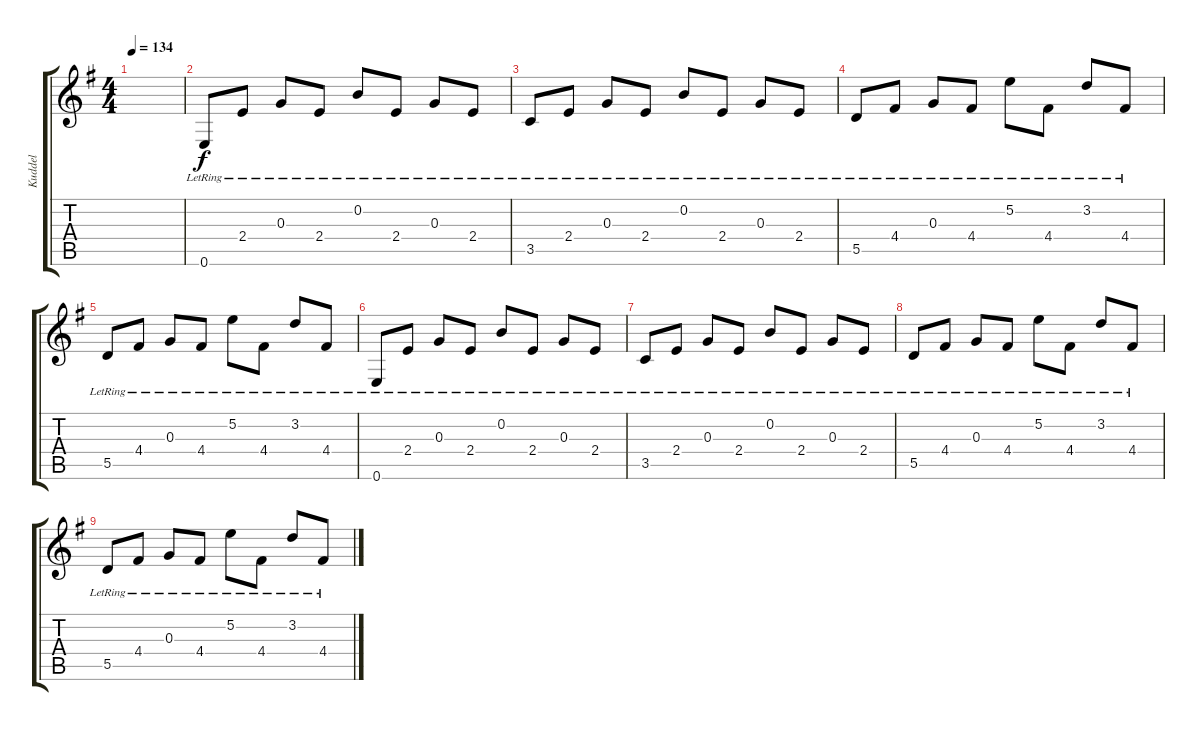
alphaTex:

\track ("Kuddel" "Kuddel") {instrument electricguitarclean}
\staff {score tabs}
\tuning (E4 B3 G3 D3 A2 E2) {hide}
\ts (4 4)
\tempo 134
\clef g2
\ks g
|
0.6{lr}.8 2.4{lr}.8 0.3{lr}.8 2.4{lr}.8 0.2{lr}.8 2.4{lr}.8 0.3{lr}.8 2.4{lr}.8 |
3.5{lr}.8 2.4{lr}.8 0.3{lr}.8 2.4{lr}.8 0.2{lr}.8 2.4{lr}.8 0.3{lr}.8 2.4{lr}.8 |
5.5{lr}.8 4.4{lr}.8 0.3{lr}.8 4.4{lr}.8 5.2{lr}.8 4.4{lr}.8 3.2{lr}.8 4.4{lr}.8 |
5.5{lr}.8 4.4{lr}.8 0.3{lr}.8 4.4{lr}.8 5.2{lr}.8 4.4{lr}.8 3.2{lr}.8 4.4{lr}.8 |
0.6{lr}.8 2.4{lr}.8 0.3{lr}.8 2.4{lr}.8 0.2{lr}.8 2.4{lr}.8 0.3{lr}.8 2.4{lr}.8 |
3.5{lr}.8 2.4{lr}.8 0.3{lr}.8 2.4{lr}.8 0.2{lr}.8 2.4{lr}.8 0.3{lr}.8 2.4{lr}.8 |
5.5{lr}.8 4.4{lr}.8 0.3{lr}.8 4.4{lr}.8 5.2{lr}.8 4.4{lr}.8 3.2{lr}.8 4.4{lr}.8 |
5.5{lr}.8 4.4{lr}.8 0.3{lr}.8 4.4{lr}.8 5.2{lr}.8 4.4{lr}.8 3.2{lr}.8 4.4{lr}.8
